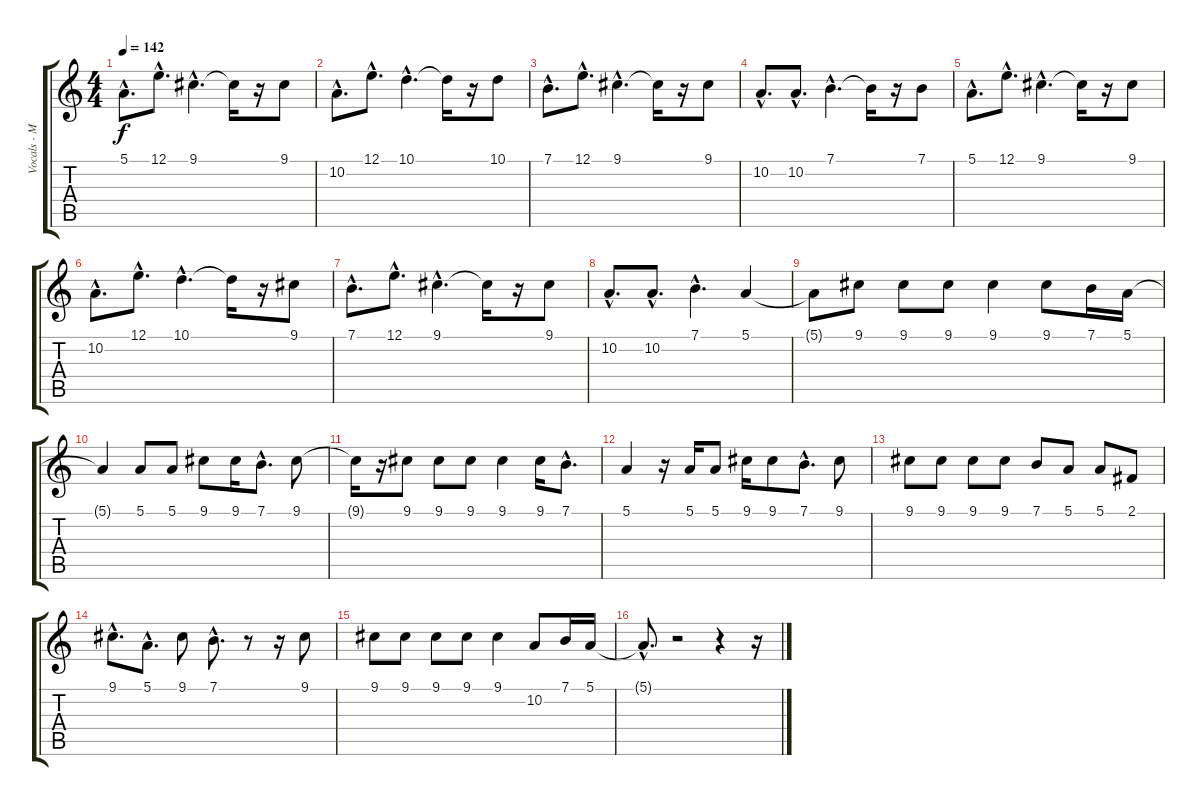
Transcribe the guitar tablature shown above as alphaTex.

\track ("Vocals - Mark" "Vocals - M") {instrument voiceoohs}
\staff {score tabs}
\tuning (E4 B3 G3 D3 A2 E2) {hide}
\ts (4 4)
\tempo 142
\clef g2
\ks c
5.1{hac}.8{d dy f} 12.1{hac}.8{d} 9.1{hac}.4{d} 9.1{t}.16 r.16 9.1.8 |
10.2{hac}.8{d} 12.1{hac}.8{d} 10.1{hac}.4{d} 10.1{t}.16 r.16 10.1.8 |
7.1{hac}.8{d} 12.1{hac}.8{d} 9.1{hac}.4{d} 9.1{t}.16 r.16 9.1.8 |
10.2{hac}.8{d} 10.2{hac}.8{d} 7.1{hac}.4{d} 7.1{t}.16 r.16 7.1.8 |
5.1{hac}.8{d} 12.1{hac}.8{d} 9.1{hac}.4{d} 9.1{t}.16 r.16 9.1.8 |
10.2{hac}.8{d} 12.1{hac}.8{d} 10.1{hac}.4{d} 10.1{t}.16 r.16 9.1.8 |
7.1{hac}.8{d} 12.1{hac}.8{d} 9.1{hac}.4{d} 9.1{t}.16 r.16 9.1.8 |
10.2{hac}.8{d} 10.2{hac}.8{d} 7.1{hac}.4{d} 5.1.4 |
5.1{t}.8 9.1.8 9.1.8 9.1.8 9.1.4 9.1.8 7.1.16 5.1.16 |
5.1{t}.4 5.1.8 5.1.8 9.1.8 9.1.16 7.1{hac}.8{d} 9.1.8 |
9.1{t}.16 r.16 9.1.8 9.1.8 9.1.8 9.1.4 9.1.16 7.1{hac}.8{d} |
5.1.4 r.16 5.1.16 5.1.8 9.1.16 9.1.8 7.1{hac}.8{d} 9.1.8 |
9.1.8 9.1.8 9.1.8 9.1.8 7.1.8 5.1.8 5.1.8 2.1.8 |
9.1{hac}.8{d} 5.1{hac}.8{d} 9.1.8 7.1{hac}.8{d} r.8 r.16 9.1.8 |
9.1.8 9.1.8 9.1.8 9.1.8 9.1.4 10.2.8 7.1.16 5.1.16 |
5.1{hac t}.8{d} r.2 r.4 r.16
